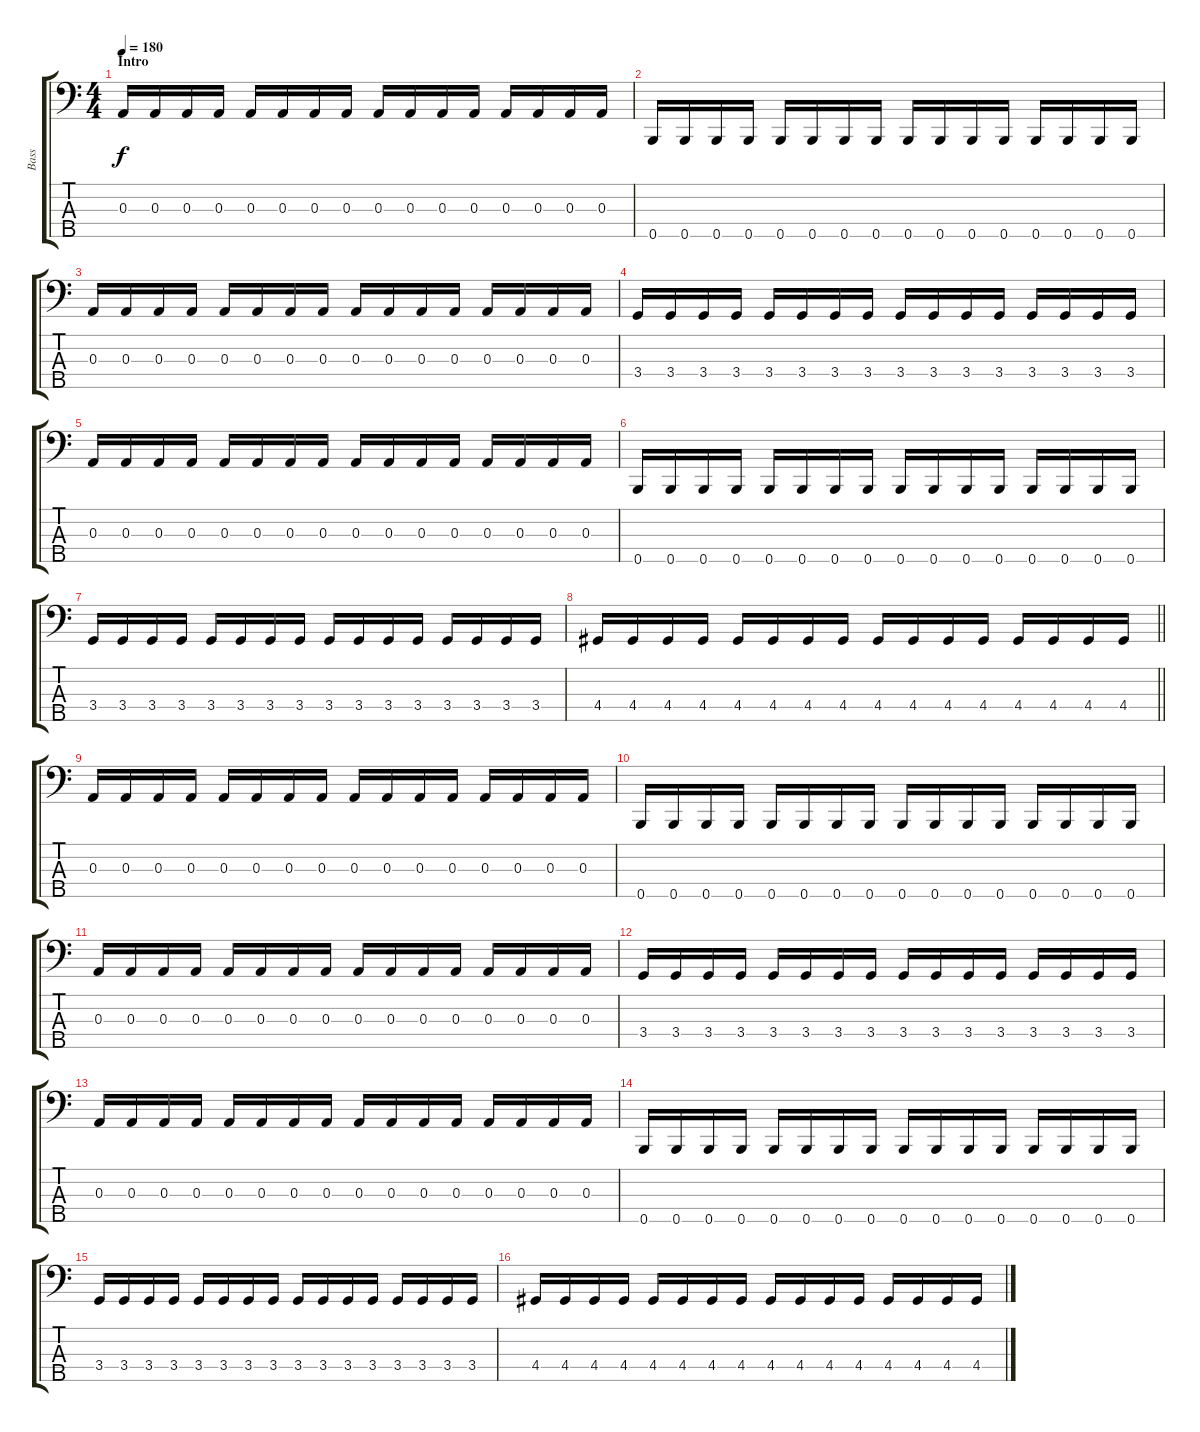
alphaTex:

\track ("Bass" "Bass") {instrument electricbassfinger}
\staff {score tabs}
\tuning (G2 D2 A1 E1 B0) {hide}
\ts (4 4)
\section ("" "Intro")
\tempo 180
\clef f4
\ks c
0.3.16{dy f instrument electricbassfinger} 0.3.16 0.3.16 0.3.16 0.3.16 0.3.16 0.3.16 0.3.16 0.3.16 0.3.16 0.3.16 0.3.16 0.3.16 0.3.16 0.3.16 0.3.16 |
0.5.16 0.5.16 0.5.16 0.5.16 0.5.16 0.5.16 0.5.16 0.5.16 0.5.16 0.5.16 0.5.16 0.5.16 0.5.16 0.5.16 0.5.16 0.5.16 |
0.3.16 0.3.16 0.3.16 0.3.16 0.3.16 0.3.16 0.3.16 0.3.16 0.3.16 0.3.16 0.3.16 0.3.16 0.3.16 0.3.16 0.3.16 0.3.16 |
3.4.16 3.4.16 3.4.16 3.4.16 3.4.16 3.4.16 3.4.16 3.4.16 3.4.16 3.4.16 3.4.16 3.4.16 3.4.16 3.4.16 3.4.16 3.4.16 |
0.3.16 0.3.16 0.3.16 0.3.16 0.3.16 0.3.16 0.3.16 0.3.16 0.3.16 0.3.16 0.3.16 0.3.16 0.3.16 0.3.16 0.3.16 0.3.16 |
0.5.16 0.5.16 0.5.16 0.5.16 0.5.16 0.5.16 0.5.16 0.5.16 0.5.16 0.5.16 0.5.16 0.5.16 0.5.16 0.5.16 0.5.16 0.5.16 |
3.4.16 3.4.16 3.4.16 3.4.16 3.4.16 3.4.16 3.4.16 3.4.16 3.4.16 3.4.16 3.4.16 3.4.16 3.4.16 3.4.16 3.4.16 3.4.16 |
\barLineRight lightlight
4.4.16 4.4.16 4.4.16 4.4.16 4.4.16 4.4.16 4.4.16 4.4.16 4.4.16 4.4.16 4.4.16 4.4.16 4.4.16 4.4.16 4.4.16 4.4.16 |
\section ("" "")
0.3.16 0.3.16 0.3.16 0.3.16 0.3.16 0.3.16 0.3.16 0.3.16 0.3.16 0.3.16 0.3.16 0.3.16 0.3.16 0.3.16 0.3.16 0.3.16 |
0.5.16 0.5.16 0.5.16 0.5.16 0.5.16 0.5.16 0.5.16 0.5.16 0.5.16 0.5.16 0.5.16 0.5.16 0.5.16 0.5.16 0.5.16 0.5.16 |
0.3.16 0.3.16 0.3.16 0.3.16 0.3.16 0.3.16 0.3.16 0.3.16 0.3.16 0.3.16 0.3.16 0.3.16 0.3.16 0.3.16 0.3.16 0.3.16 |
3.4.16 3.4.16 3.4.16 3.4.16 3.4.16 3.4.16 3.4.16 3.4.16 3.4.16 3.4.16 3.4.16 3.4.16 3.4.16 3.4.16 3.4.16 3.4.16 |
0.3.16 0.3.16 0.3.16 0.3.16 0.3.16 0.3.16 0.3.16 0.3.16 0.3.16 0.3.16 0.3.16 0.3.16 0.3.16 0.3.16 0.3.16 0.3.16 |
0.5.16 0.5.16 0.5.16 0.5.16 0.5.16 0.5.16 0.5.16 0.5.16 0.5.16 0.5.16 0.5.16 0.5.16 0.5.16 0.5.16 0.5.16 0.5.16 |
3.4.16 3.4.16 3.4.16 3.4.16 3.4.16 3.4.16 3.4.16 3.4.16 3.4.16 3.4.16 3.4.16 3.4.16 3.4.16 3.4.16 3.4.16 3.4.16 |
4.4.16 4.4.16 4.4.16 4.4.16 4.4.16 4.4.16 4.4.16 4.4.16 4.4.16 4.4.16 4.4.16 4.4.16 4.4.16 4.4.16 4.4.16 4.4.16
